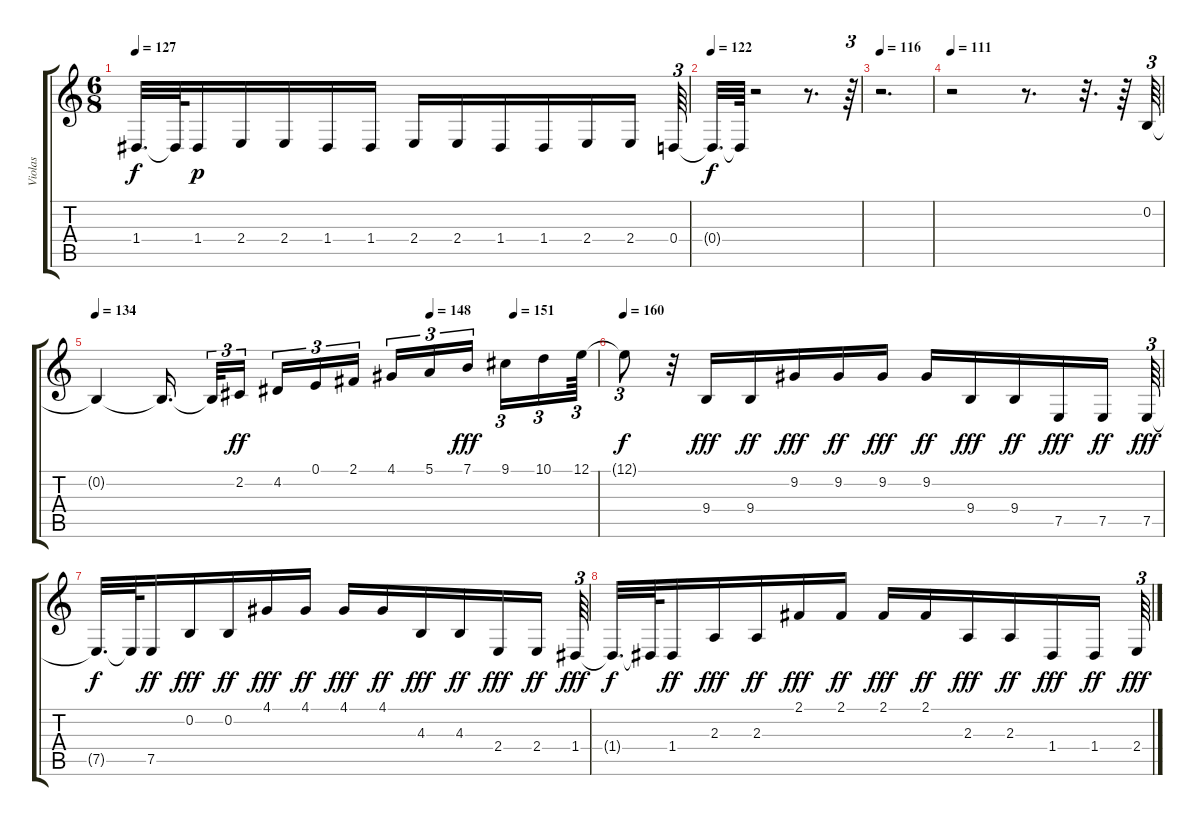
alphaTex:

\track ("Violas" "Violas") {instrument pizzicatostrings}
\staff {score tabs}
\tuning (E4 B3 G3 D3 A2 E2) {hide}
\ts (6 8)
\tempo 127
\clef g2
\ks c
1.4{t}.32{d dy f} 1.4{t}.64 1.4.16{dy p} 2.4.16 2.4.16 1.4.16 1.4.16 2.4.16 2.4.16 1.4.16 1.4.16 2.4.16 2.4.16 0.4.64{tu (3 2)} |
\tempo 122
0.4{t}.32{d dy f} 0.4{t}.64 r.2 r.8{d} r.64{tu (3 2)} |
\tempo 116
r.2{d} |
\tempo 111
r.2 r.8{d} r.32{d} r.64 0.2.64{tu (3 2)} |
\tempo 134
\tempo (148 0.6666666666666666)
\tempo (151 0.8333333333333334)
0.2{t}.4 0.2{t}.16{d} 0.2{t}.32{tu (3 2)} 2.2.16{tu (3 2) dy ff} 4.2.16{tu (3 2)} 0.1.16{tu (3 2)} 2.1.16{tu (3 2)} 4.1.16{tu (3 2)} 5.1.16{tu (3 2)} 7.1.16{tu (3 2) dy fff} 9.1.16{tu (3 2)} 10.1.16{tu (3 2)} 12.1.64{tu (3 2)} |
\tempo 160
12.1{t}.8{tu (3 2) dy f} r.32 9.4.16{dy fff} 9.4.16{dy ff} 9.2.16{dy fff} 9.2.16{dy ff} 9.2.16{dy fff} 9.2.16{dy ff} 9.4.16{dy fff} 9.4.16{dy ff} 7.5.16{dy fff} 7.5.16{dy ff} 7.5.64{tu (3 2) dy fff} |
7.5{t}.32{d dy f} 7.5{t}.64 7.5.16{dy ff} 0.2.16{dy fff} 0.2.16{dy ff} 4.1.16{dy fff} 4.1.16{dy ff} 4.1.16{dy fff} 4.1.16{dy ff} 4.3.16{dy fff} 4.3.16{dy ff} 2.4.16{dy fff} 2.4.16{dy ff} 1.4.64{tu (3 2) dy fff} |
1.4{t}.32{d dy f} 1.4{t}.64 1.4.16{dy ff} 2.3.16{dy fff} 2.3.16{dy ff} 2.1.16{dy fff} 2.1.16{dy ff} 2.1.16{dy fff} 2.1.16{dy ff} 2.3.16{dy fff} 2.3.16{dy ff} 1.4.16{dy fff} 1.4.16{dy ff} 2.4.64{tu (3 2) dy fff}
